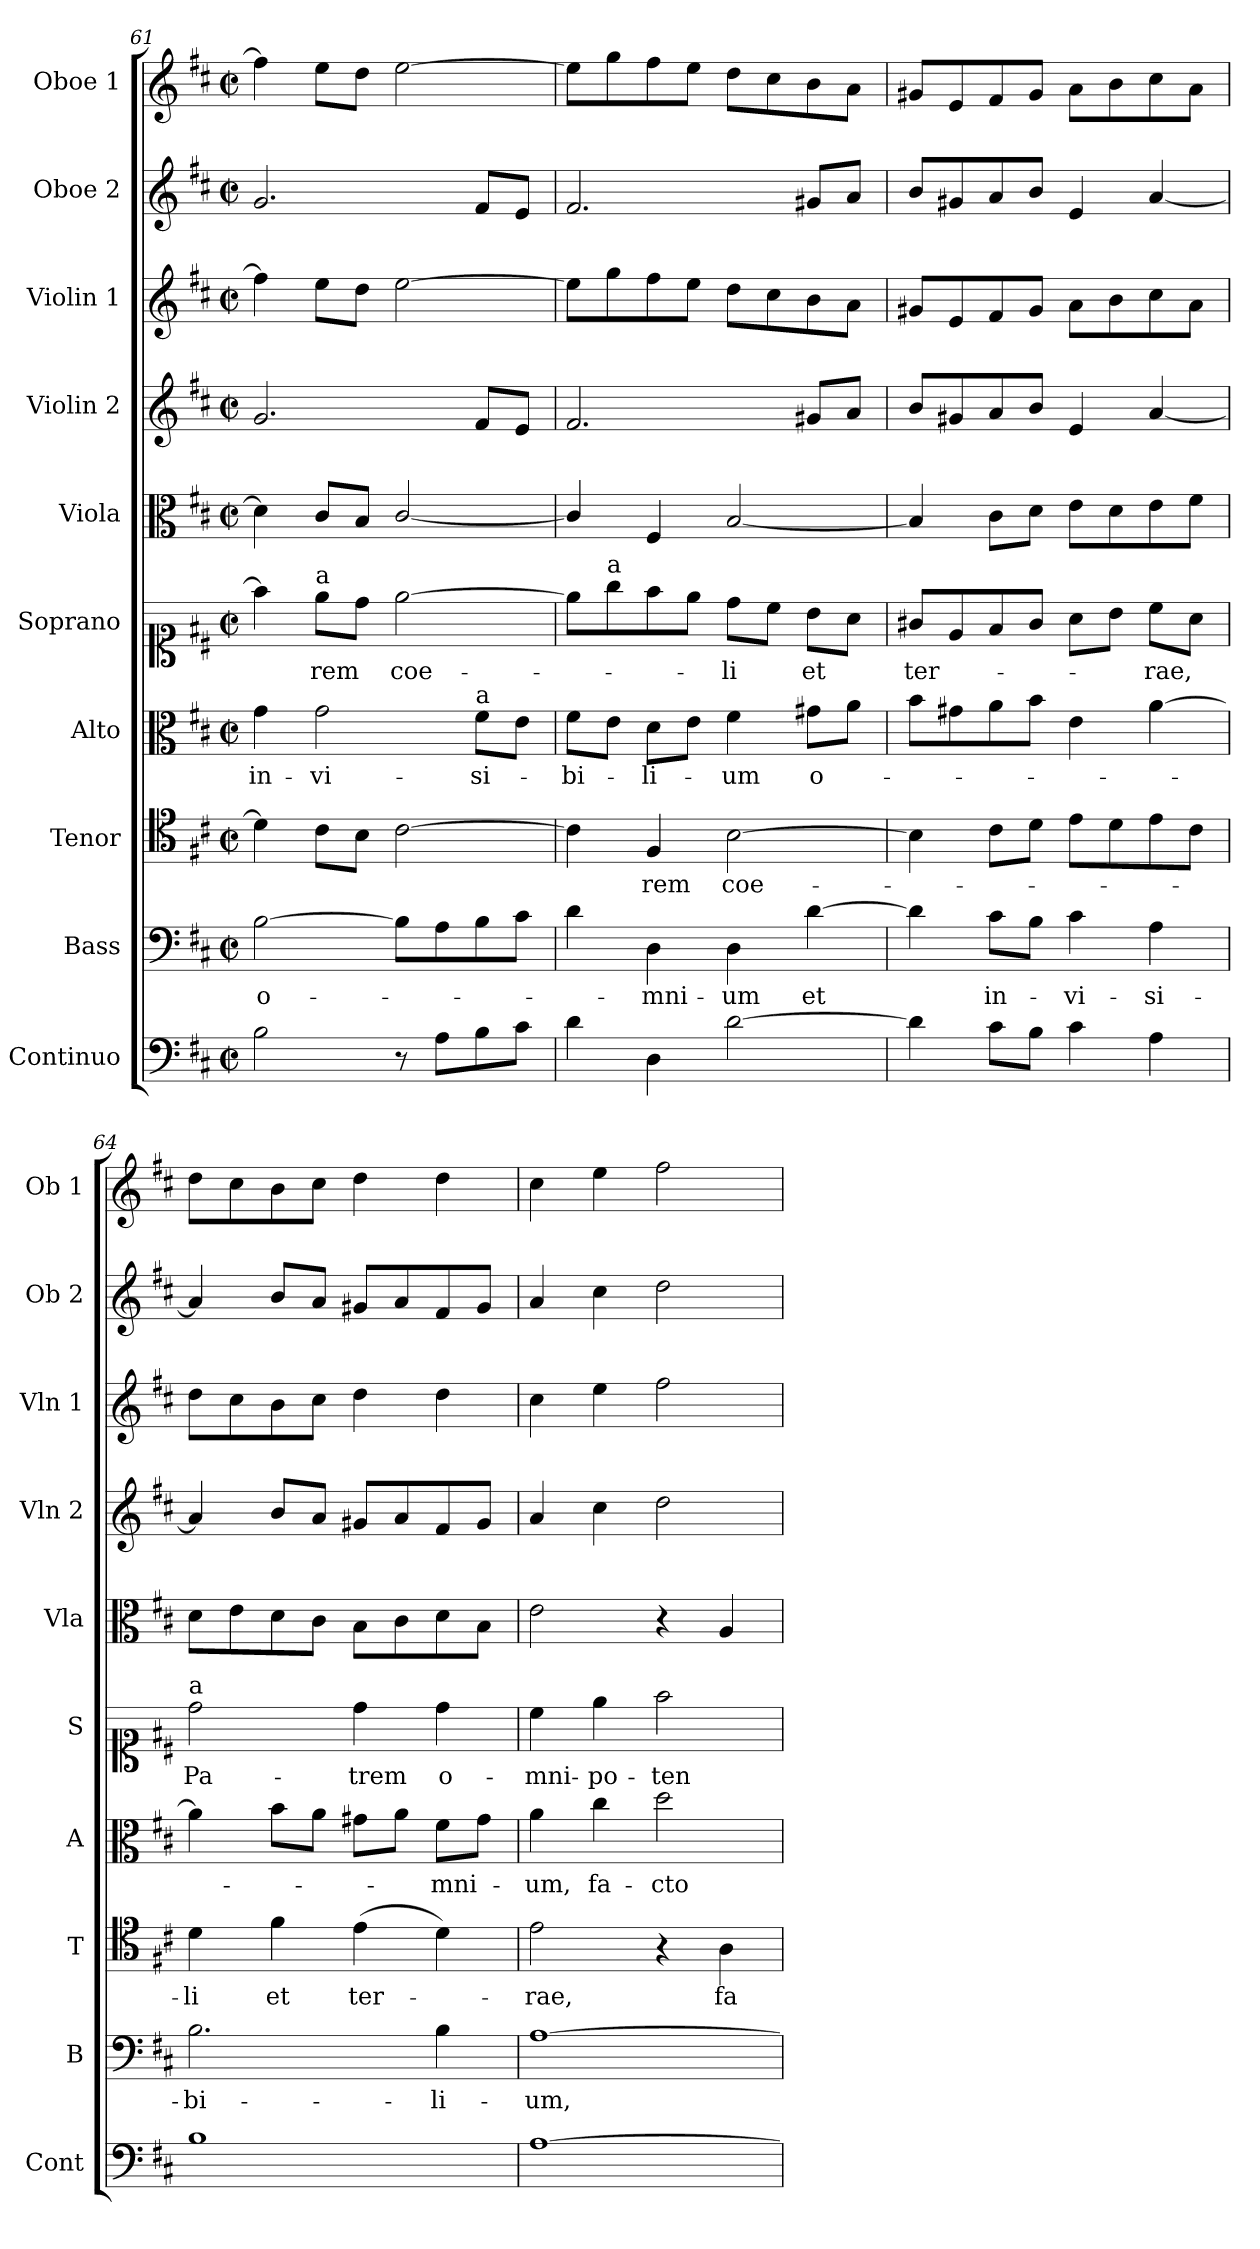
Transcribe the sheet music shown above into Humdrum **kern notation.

**kern	**kern	**text	**kern	**text	**kern	**text	**kern	**text	**kern	**kern	**kern	**kern	**kern
*part10	*part9	*part9	*part8	*part8	*part7	*part7	*part6	*part6	*part5	*part4	*part3	*part2	*part1
*staff10	*staff9	*staff9	*staff8	*staff8	*staff7	*staff7	*staff6	*staff6	*staff5	*staff4	*staff3	*staff2	*staff1
*I"Continuo	*I"Bass	*	*I"Tenor	*	*I"Alto	*	*I"Soprano	*	*I"Viola	*I"Violin 2	*I"Violin 1	*I"Oboe 2	*I"Oboe 1
*I'Cont	*I'B	*	*I'T	*	*I'A	*	*I'S	*	*I'Vla	*I'Vln 2	*I'Vln 1	*I'Ob 2	*I'Ob 1
*clefF4	*clefF4	*	*clefC4	*	*clefC3	*	*clefC1	*	*clefC3	*clefG2	*clefG2	*clefG2	*clefG2
*k[f#c#]	*k[f#c#]	*	*k[f#c#]	*	*k[f#c#]	*	*k[f#c#]	*	*k[f#c#]	*k[f#c#]	*k[f#c#]	*k[f#c#]	*k[f#c#]
*M2/2	*M2/2	*	*M2/2	*	*M2/2	*	*M2/2	*	*M2/2	*M2/2	*M2/2	*M2/2	*M2/2
*met(c|)	*met(c|)	*	*met(c|)	*	*met(c|)	*	*met(c|)	*	*met(c|)	*met(c|)	*met(c|)	*met(c|)	*met(c|)
=61	=61	=61	=61	=61	=61	=61	=61	=61	=61	=61	=61	=61	=61
!	!	!LO:LY:b	!	!	!	!LO:LY:b	!	!	!	!	!	!	!
2B\	[2B\	o-	4d\]	.	4g\	in-	4ff#\]	.	4d\]	2.g/	4ff#\]	2.g/	4ff#\]
!	!	!	!	!	!	!	!LO:TX:a:t=a	!	!	!	!	!	!
!	!	!	!	!	!	!LO:LY:b	!	!LO:LY:b	!	!	!	!	!
.	.	.	8c#\L	.	2g\	-vi-	8ee\L	-rem	8c#/L	.	8ee\L	.	8ee\L
.	.	.	8B\J	.	.	.	8dd\J	.	8B/J	.	8dd\J	.	8dd\J
!	!	!	!	!	!	!	!	!LO:LY:b	!	!	!	!	!
8r	8B\L]	.	[2c#\	.	.	.	[2ee\	coe-	[2c#/	.	[2ee\	.	[2ee\
8A\L	8A\	.	.	.	.	.	.	.	.	.	.	.	.
!	!	!	!	!	!LO:TX:a:t=a	!	!	!	!	!	!	!	!
!	!	!	!	!	!	!LO:LY:b	!	!	!	!	!	!	!
8B\	8B\	.	.	.	8f#\L	-si-	.	.	.	8f#/L	.	8f#/L	.
8c#\J	8c#\J	.	.	.	8e\J	.	.	.	.	8e/J	.	8e/J	.
=62	=62	=62	=62	=62	=62	=62	=62	=62	=62	=62	=62	=62	=62
!	!	!	!	!	!	!LO:LY:b	!	!	!	!	!	!	!
4d\	4d\	.	4c#\]	.	8f#\L	-bi-	8ee\L]	.	4c#/]	2.f#/	8ee\L]	2.f#/	8ee\L]
!	!	!	!	!	!	!	!LO:TX:a:t=a	!	!	!	!	!	!
.	.	.	.	.	8e\J	.	8gg\	.	.	.	8gg\	.	8gg\
!	!	!LO:LY:b	!	!LO:LY:b	!	!LO:LY:b	!	!	!	!	!	!	!
4D\	4D\	-mni-	4F#/	-rem	8d\L	-li-	8ff#\	.	4F#/	.	8ff#\	.	8ff#\
.	.	.	.	.	8e\J	.	8ee\J	.	.	.	8ee\J	.	8ee\J
!	!	!LO:LY:b	!	!LO:LY:b	!	!LO:LY:b	!	!LO:LY:b	!	!	!	!	!
[2d\	4D\	-um	[2B\	coe-	4f#\	-um	8dd\L	-li	[2B/	.	8dd\L	.	8dd\L
.	.	.	.	.	.	.	8cc#\J	.	.	.	8cc#\	.	8cc#\
!	!	!LO:LY:b	!	!	!	!LO:LY:b	!	!LO:LY:b	!	!	!	!	!
.	[4d\	et	.	.	8g#X\L	o-	8b\L	et	.	8g#X/L	8b\	8g#X/L	8b\
.	.	.	.	.	8a\J	.	8a\J	.	.	8a/J	8a\J	8a/J	8a\J
!!LO:LB:g=z
=63	=63	=63	=63	=63	=63	=63	=63	=63	=63	=63	=63	=63	=63
!	!	!	!	!	!	!	!	!LO:LY:b	!	!	!	!	!
4d\]	4d\]	.	4B\]	.	8b\L	.	8g#X/L	ter-	4B/]	8b/L	8g#X/L	8b/L	8g#X/L
.	.	.	.	.	8g#X\	.	8e/	.	.	8g#X/	8e/	8g#X/	8e/
!	!	!LO:LY:b	!	!	!	!	!	!	!	!	!	!	!
8c#\L	8c#\L	in-	8c#\L	.	8a\	.	8f#/	.	8c#\L	8a/	8f#/	8a/	8f#/
8B\J	8B\J	.	8d\J	.	8b\J	.	8g#/J	.	8d\J	8b/J	8g#/J	8b/J	8g#/J
!	!	!LO:LY:b	!	!	!	!	!	!	!	!	!	!	!
4c#\	4c#\	-vi-	8e\L	.	4e\	.	8a\L	.	8e\L	4e/	8a\L	4e/	8a\L
.	.	.	8d\	.	.	.	8b\J	.	8d\	.	8b\	.	8b\
!	!	!LO:LY:b	!	!	!	!	!	!LO:LY:b	!	!	!	!	!
4A\	4A\	-si-	8e\	.	[4a\	.	8cc#\L	-rae,	8e\	[4a/	8cc#\	[4a/	8cc#\
.	.	.	8c#\J	.	.	.	8a\J	.	8f#\J	.	8a\J	.	8a\J
=64	=64	=64	=64	=64	=64	=64	=64	=64	=64	=64	=64	=64	=64
!	!	!	!	!	!	!	!LO:TX:a:t=a	!	!	!	!	!	!
!	!	!LO:LY:b	!	!LO:LY:b	!	!	!	!LO:LY:b	!	!	!	!	!
1B	2.B\	-bi-	4d\	-li	4a\]	.	2dd\	Pa-	8d\L	4a/]	8dd\L	4a/]	8dd\L
.	.	.	.	.	.	.	.	.	8e\	.	8cc#\	.	8cc#\
!	!	!	!	!LO:LY:b	!	!	!	!	!	!	!	!	!
.	.	.	4f#\	et	8b\L	.	.	.	8d\	8b/L	8b\	8b/L	8b\
.	.	.	.	.	8a\J	.	.	.	8c#\J	8a/J	8cc#\J	8a/J	8cc#\J
!	!	!	!	!LO:LY:b	!	!	!	!LO:LY:b	!	!	!	!	!
.	.	.	(4e\	ter-	8g#X\L	.	4dd\	-trem	8B\L	8g#X/L	4dd\	8g#X/L	4dd\
.	.	.	.	.	8a\J	.	.	.	8c#\	8a/	.	8a/	.
!	!	!LO:LY:b	!	!	!	!LO:LY:b	!	!LO:LY:b	!	!	!	!	!
.	4B\	-li-	4d\)	.	8f#\L	-mni-	4dd\	o-	8d\	8f#/	4dd\	8f#/	4dd\
.	.	.	.	.	8g#\J	.	.	.	8B\J	8g#/J	.	8g#/J	.
=65	=65	=65	=65	=65	=65	=65	=65	=65	=65	=65	=65	=65	=65
!	!	!LO:LY:b	!	!LO:LY:b	!	!LO:LY:b	!	!LO:LY:b	!	!	!	!	!
[1A	[1A	-um,	2e\	-rae,	4a\	-um,	4cc#\	-mni-	2e\	4a/	4cc#\	4a/	4cc#\
!	!	!	!	!	!	!LO:LY:b	!	!LO:LY:b	!	!	!	!	!
.	.	.	.	.	4cc#\	fa-	4ee\	-po-	.	4cc#\	4ee\	4cc#\	4ee\
!	!	!	!	!	!	!LO:LY:b	!	!LO:LY:b	!	!	!	!	!
.	.	.	4r	.	2dd\	-cto-	2ff#\	-ten-	4r	2dd\	2ff#\	2dd\	2ff#\
!	!	!	!	!LO:LY:b	!	!	!	!	!	!	!	!	!
.	.	.	4A\	fa-	.	.	.	.	4A/	.	.	.	.
=	=	=	=	=	=	=	=	=	=	=	=	=	=
*-	*-	*-	*-	*-	*-	*-	*-	*-	*-	*-	*-	*-	*-
